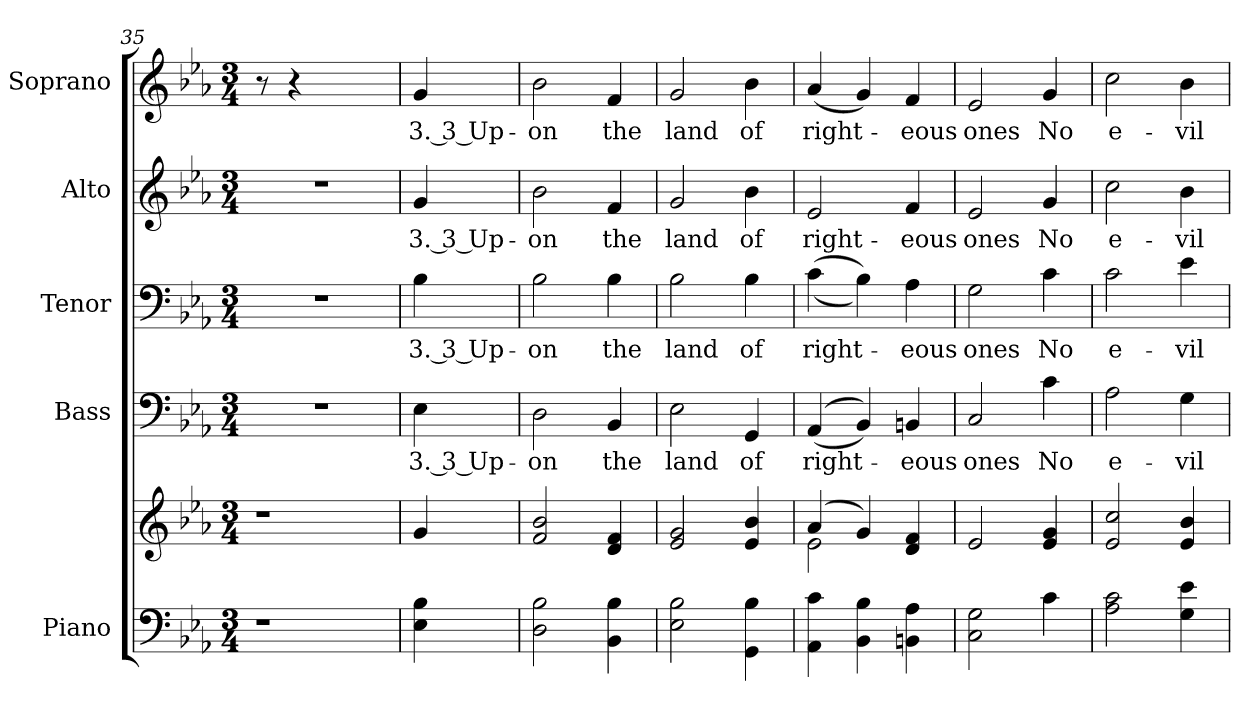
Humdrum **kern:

**kern	**kern	**kern	**text	**kern	**text	**kern	**text	**kern	**text
*part5	*part5	*part4	*part4	*part3	*part3	*part2	*part2	*part1	*part1
*staff6	*staff5	*staff4	*staff4	*staff3	*staff3	*staff2	*staff2	*staff1	*staff1
*I"Piano	*	*I"Bass	*	*I"Tenor	*	*I"Alto	*	*I"Soprano	*
*I'Pno.	*	*I'B.	*	*I'T.	*	*I'A.	*	*I'S.	*
!!LO:PB:g=z
*clefF4	*clefG2	*clefF4	*	*clefF4	*	*clefG2	*	*clefG2	*
*k[b-e-a-]	*k[b-e-a-]	*k[b-e-a-]	*	*k[b-e-a-]	*	*k[b-e-a-]	*	*k[b-e-a-]	*
*E-:	*E-:	*E-:	*	*E-:	*	*E-:	*	*E-:	*
*M3/4	*M3/4	*M3/4	*	*M3/4	*	*M3/4	*	*M3/4	*
=35	=35	=35	=35	=35	=35	=35	=35	=35	=35
!LO:N:vis=1	!LO:N:vis=1	!LO:N:vis=1	!	!LO:N:vis=1	!	!LO:N:vis=1	!	!	!
4.r	4.r	2.r	.	2.r	.	2.r	.	8r	.
.	.	.	.	.	.	.	.	4r	.
4.ryy	4.ryy	.	.	.	.	.	.	4.ryy	.
=36	=36	=36	=36	=36	=36	=36	=36	=36	=36
!	!	!	!LO:LY:b:color=#000000	!	!	!	!	!	!
!	!	!	!	!	!LO:LY:b:color=#000000	!	!	!	!
!	!	!	!	!	!	!	!LO:LY:b:color=#000000	!	!
!	!	!	!	!	!	!	!	!	!LO:LY:b:color=#000000
4E-i\ 4B-i	4gi/	4E-i\	3. 3 Up-	4B-i\	3. 3 Up-	4gi/	3. 3 Up-	4gi/	3. 3 Up-
=37	=37	=37	=37	=37	=37	=37	=37	=37	=37
!	!	!	!LO:LY:b:color=#000000	!	!	!	!	!	!
!	!	!	!	!	!LO:LY:b:color=#000000	!	!	!	!
!	!	!	!	!	!	!	!LO:LY:b:color=#000000	!	!
!	!	!	!	!	!	!	!	!	!LO:LY:b:color=#000000
2Di\ 2B-i	2fi/ 2b-i	2Di\	-on	2B-i\	-on	2b-i\	-on	2b-i\	-on
!	!	!	!LO:LY:b:color=#000000	!	!	!	!	!	!
!	!	!	!	!	!LO:LY:b:color=#000000	!	!	!	!
!	!	!	!	!	!	!	!LO:LY:b:color=#000000	!	!
!	!	!	!	!	!	!	!	!	!LO:LY:b:color=#000000
4BB-i\ 4B-i	4di/ 4fi	4BB-i/	the	4B-i\	the	4fi/	the	4fi/	the
=38	=38	=38	=38	=38	=38	=38	=38	=38	=38
!	!	!	!LO:LY:b:color=#000000	!	!	!	!	!	!
!	!	!	!	!	!LO:LY:b:color=#000000	!	!	!	!
!	!	!	!	!	!	!	!LO:LY:b:color=#000000	!	!
!	!	!	!	!	!	!	!	!	!LO:LY:b:color=#000000
2E-i\ 2B-i	2e-i/ 2gi	2E-i\	land	2B-i\	land	2gi/	land	2gi/	land
!	!	!	!LO:LY:b:color=#000000	!	!	!	!	!	!
!	!	!	!	!	!LO:LY:b:color=#000000	!	!	!	!
!	!	!	!	!	!	!	!LO:LY:b:color=#000000	!	!
!	!	!	!	!	!	!	!	!	!LO:LY:b:color=#000000
4GGi\ 4B-i	4e-i/ 4b-i	4GGi/	of	4B-i\	of	4b-i\	of	4b-i\	of
=39	=39	=39	=39	=39	=39	=39	=39	=39	=39
*	*^	*	*	*	*	*	*	*	*
!	!	!	!	!LO:LY:b:color=#000000	!	!	!	!	!	!
!	!	!	!	!	!	!LO:LY:b:color=#000000	!	!	!	!
!	!	!	!	!	!	!	!	!LO:LY:b:color=#000000	!	!
!	!	!	!	!	!	!	!	!	!	!LO:LY:b:color=#000000
4AA-i\ 4ci	(4a-i/	2e-i\	((4AA-i/	right-	((4ci\	right-	2e-i/	right-	(4a-i/	right-
4BB-i\ 4B-i	4gi/)	.	4BB-i/))	.	4B-i\))	.	.	.	4gi/)	.
!	!	!	!	!LO:LY:b:color=#000000	!	!	!	!	!	!
!	!	!	!	!	!	!LO:LY:b:color=#000000	!	!	!	!
!	!	!	!	!	!	!	!	!LO:LY:b:color=#000000	!	!
!	!	!	!	!	!	!	!	!	!	!LO:LY:b:color=#000000
4BBni\ 4A-i	4di/ 4fi	4ryy	4BBni/	-eous	4A-i\	-eous	4fi/	-eous	4fi/	-eous
*	*v	*v	*	*	*	*	*	*	*	*
!!LO:PB:g=z
=40	=40	=40	=40	=40	=40	=40	=40	=40	=40
*	*^	*	*	*	*	*	*	*	*
!	!	!	!	!LO:LY:b:color=#000000	!	!	!	!	!	!
*	*v	*v	*	*	*	*	*	*	*	*
*	*^	*	*	*	*	*	*	*	*
!	!	!	!	!	!	!LO:LY:b:color=#000000	!	!	!	!
*	*v	*v	*	*	*	*	*	*	*	*
*	*^	*	*	*	*	*	*	*	*
!	!	!	!	!	!	!	!	!LO:LY:b:color=#000000	!	!
*	*v	*v	*	*	*	*	*	*	*	*
*	*^	*	*	*	*	*	*	*	*
!	!	!	!	!	!	!	!	!	!	!LO:LY:b:color=#000000
*	*v	*v	*	*	*	*	*	*	*	*
2Ci\ 2Gi	2e-i/	2Ci/	ones	2Gi\	ones	2e-i/	ones	2e-i/	ones
!	!	!	!LO:LY:b:color=#000000	!	!	!	!	!	!
!	!	!	!	!	!LO:LY:b:color=#000000	!	!	!	!
!	!	!	!	!	!	!	!LO:LY:b:color=#000000	!	!
!	!	!	!	!	!	!	!	!	!LO:LY:b:color=#000000
4ci\	4e-i/ 4gi	4ci\	No	4ci\	No	4gi/	No	4gi/	No
=41	=41	=41	=41	=41	=41	=41	=41	=41	=41
!	!	!	!LO:LY:b:color=#000000	!	!	!	!	!	!
!	!	!	!	!	!LO:LY:b:color=#000000	!	!	!	!
!	!	!	!	!	!	!	!LO:LY:b:color=#000000	!	!
!	!	!	!	!	!	!	!	!	!LO:LY:b:color=#000000
2A-i\ 2ci	2e-i/ 2cci	2A-i\	e-	2ci\	e-	2cci\	e-	2cci\	e-
!	!	!	!LO:LY:b:color=#000000	!	!	!	!	!	!
!	!	!	!	!	!LO:LY:b:color=#000000	!	!	!	!
!	!	!	!	!	!	!	!LO:LY:b:color=#000000	!	!
!	!	!	!	!	!	!	!	!	!LO:LY:b:color=#000000
4Gi\ 4e-i	4e-i/ 4b-i	4Gi\	-vil	4e-i\	-vil	4b-i\	-vil	4b-i\	-vil
=	=	=	=	=	=	=	=	=	=
*-	*-	*-	*-	*-	*-	*-	*-	*-	*-
